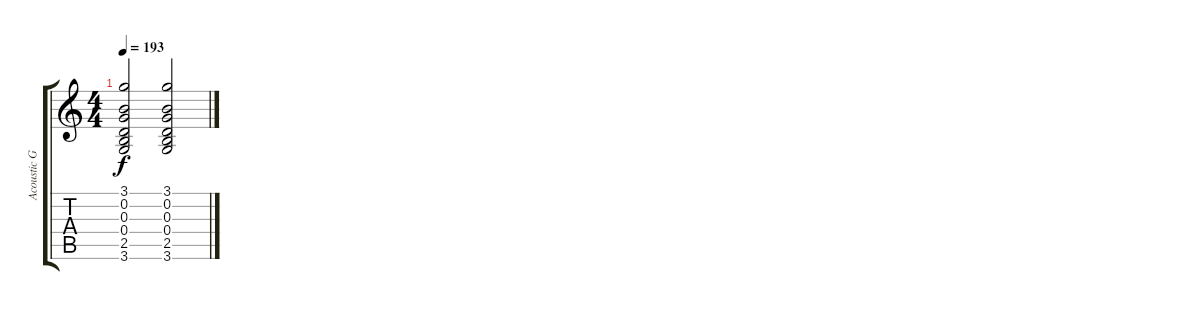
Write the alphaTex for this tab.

\track ("Acoustic Guitar 2" "Acoustic G") {instrument acousticguitarnylon}
\staff {score tabs}
\tuning (E4 B3 G3 D3 A2 E2) {hide}
\ts (4 4)
\tempo 193
\clef g2
\ks c
(3.1 0.2 0.3 0.4 2.5 3.6).2{dy f} (3.1 0.2 0.3 0.4 2.5 3.6).2
